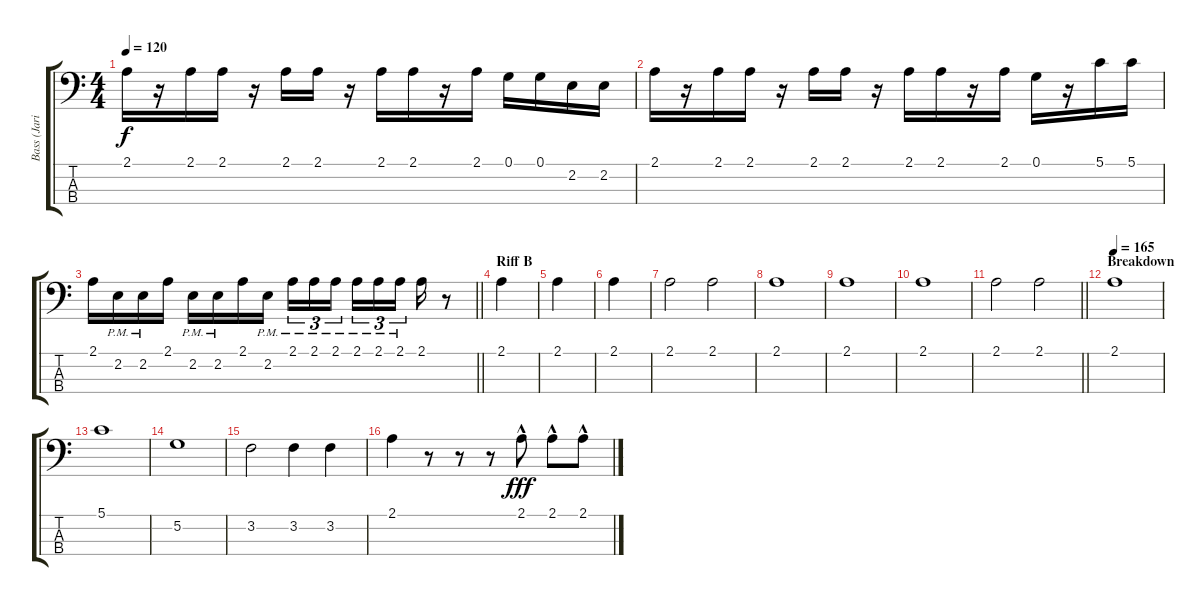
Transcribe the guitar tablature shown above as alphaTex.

\track ("Bass (Jari)" "Bass (Jari") {instrument electricbassfinger}
\staff {score tabs}
\tuning (G2 D2 A1 E1) {hide}
\ts (4 4)
\tempo 120
\clef f4
\ks c
2.1.16{dy f} r.16 2.1.16 2.1.16 r.16 2.1.16 2.1.16 r.16 2.1.16 2.1.16 r.16 2.1.16 0.1.16 0.1.16 2.2.16 2.2.16 |
2.1.16 r.16 2.1.16 2.1.16 r.16 2.1.16 2.1.16 r.16 2.1.16 2.1.16 r.16 2.1.16 0.1.16 r.16 5.1.16 5.1.16 |
\barLineRight lightlight
2.1.16 2.2{pm}.16 2.2{pm}.16 2.1.16 2.2{pm}.16 2.2{pm}.16 2.1.16 2.2{pm}.16 2.1{pm}.16{tu (3 2)} 2.1{pm}.16{tu (3 2)} 2.1{pm}.16{tu (3 2) beam splitsecondary} 2.1{pm}.16{tu (3 2)} 2.1{pm}.16{tu (3 2)} 2.1{pm}.16{tu (3 2)} 2.1.16 r.8 |
\section ("" "Riff B")
2.1.4 |
2.1.4 |
2.1.4 |
2.1.2 2.1.2 |
2.1.1 |
2.1.1 |
2.1.1 |
\barLineRight lightlight
2.1.2 2.1.2 |
\section ("" "Breakdown")
\tempo 165
2.1.1 |
5.1.1 |
5.2.1 |
3.2.2 3.2.4 3.2.4 |
2.1.4 r.8 r.8 r.8 2.1{hac}.8{dy fff} 2.1{hac}.8 2.1{hac}.8
